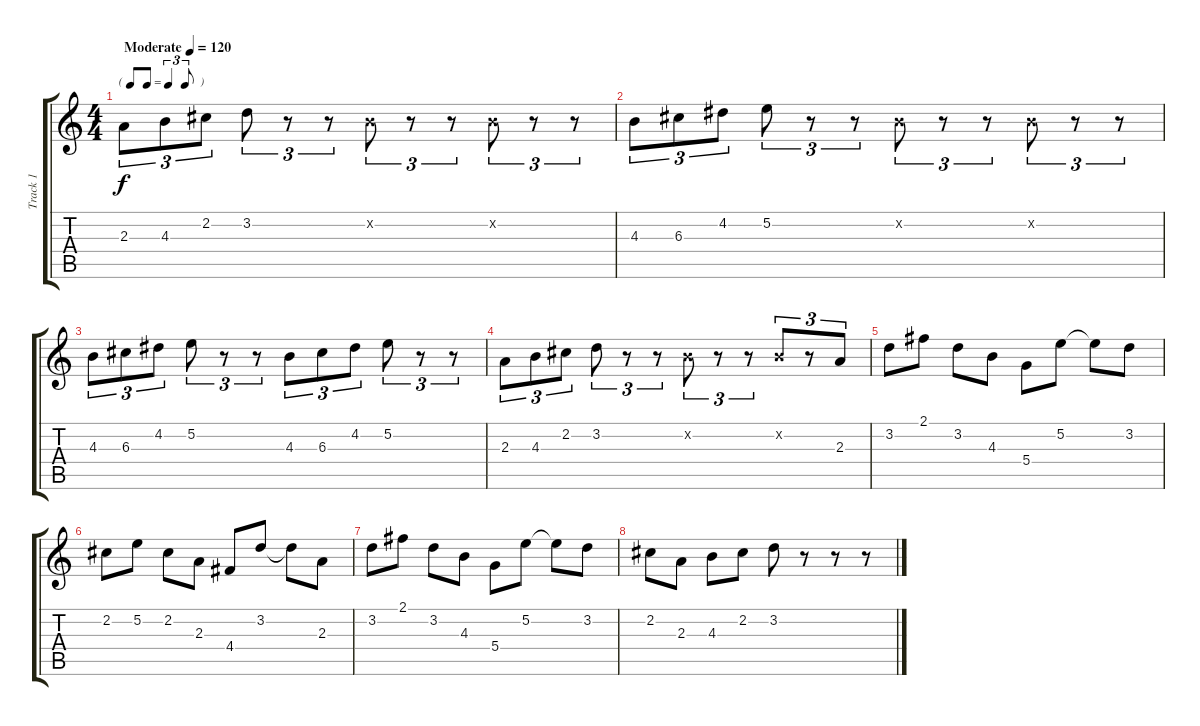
\track ("Track 1" "Track 1") {instrument acousticguitarsteel}
\staff {score tabs}
\tuning (E4 B3 G3 D3 A2 E2) {hide}
\ts (4 4)
\tf triplet8th
\tempo (120 "Moderate")
\clef g2
\ks c
2.3.8{tu (3 2) dy f instrument acousticguitarsteel} 4.3.8{tu (3 2)} 2.2.8{tu (3 2)} 3.2.8{tu (3 2)} r.8{tu (3 2)} r.8{tu (3 2)} 0.2{x}.8{tu (3 2)} r.8{tu (3 2)} r.8{tu (3 2)} 0.2{x}.8{tu (3 2)} r.8{tu (3 2)} r.8{tu (3 2)} |
4.3.8{tu (3 2)} 6.3.8{tu (3 2)} 4.2.8{tu (3 2)} 5.2.8{tu (3 2)} r.8{tu (3 2)} r.8{tu (3 2)} 0.2{x}.8{tu (3 2)} r.8{tu (3 2)} r.8{tu (3 2)} 0.2{x}.8{tu (3 2)} r.8{tu (3 2)} r.8{tu (3 2)} |
4.3.8{tu (3 2)} 6.3.8{tu (3 2)} 4.2.8{tu (3 2)} 5.2.8{tu (3 2)} r.8{tu (3 2)} r.8{tu (3 2)} 4.3.8{tu (3 2)} 6.3.8{tu (3 2)} 4.2.8{tu (3 2)} 5.2.8{tu (3 2)} r.8{tu (3 2)} r.8{tu (3 2)} |
2.3.8{tu (3 2)} 4.3.8{tu (3 2)} 2.2.8{tu (3 2)} 3.2.8{tu (3 2)} r.8{tu (3 2)} r.8{tu (3 2)} 0.2{x}.8{tu (3 2)} r.8{tu (3 2)} r.8{tu (3 2)} 0.2{x}.8{tu (3 2)} r.8{tu (3 2)} 2.3.8{tu (3 2)} |
3.2.8 2.1.8 3.2.8 4.3.8 5.4.8 5.2.8 5.2{t}.8 3.2.8 |
2.2.8 5.2.8 2.2.8 2.3.8 4.4.8 3.2.8 3.2{t}.8 2.3.8 |
3.2.8 2.1.8 3.2.8 4.3.8 5.4.8 5.2.8 5.2{t}.8 3.2.8 |
2.2.8 2.3.8 4.3.8 2.2.8 3.2.8 r.8 r.8 r.8
